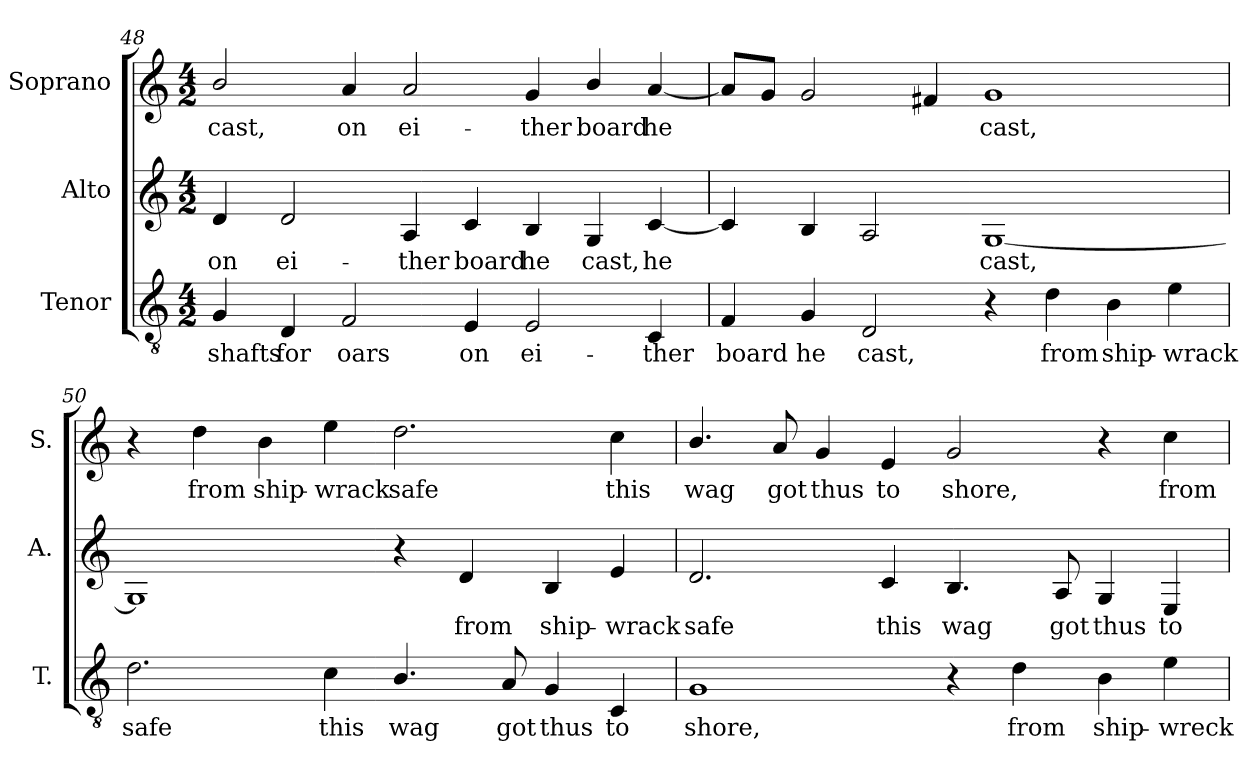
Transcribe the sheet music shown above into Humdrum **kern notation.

**kern	**text	**kern	**text	**kern	**text
*part3	*part3	*part2	*part2	*part1	*part1
*staff3	*staff3	*staff2	*staff2	*staff1	*staff1
*I"Tenor	*	*I"Alto	*	*I"Soprano	*
*I'T.	*	*I'A.	*	*I'S.	*
!!LO:LB:g=z
*clefGv2	*	*clefG2	*	*clefG2	*
*ITrd7c12	*	*	*	*	*
*k[]	*	*k[]	*	*k[]	*
*C:	*	*C:	*	*C:	*
*M4/2	*	*M4/2	*	*M4/2	*
=48	=48	=48	=48	=48	=48
!	!LO:LY:b:color=#000000	!	!	!	!
!	!	!	!LO:LY:b:color=#000000	!	!
!	!	!	!	!	!LO:LY:b:color=#000000
4GGi/	shafts	4di/	on	2bi/	cast,
!	!LO:LY:b:color=#000000	!	!	!	!
!	!	!	!LO:LY:b:color=#000000	!	!
4DDi/	for	2di/	ei-	.	.
!	!LO:LY:b:color=#000000	!	!	!	!
!	!	!	!	!	!LO:LY:b:color=#000000
2FFi/	oars	.	.	4ai/	on
!	!	!	!LO:LY:b:color=#000000	!	!
!	!	!	!	!	!LO:LY:b:color=#000000
.	.	4Ai/	-ther	2ai/	ei-
!	!LO:LY:b:color=#000000	!	!	!	!
!	!	!	!LO:LY:b:color=#000000	!	!
4EEi/	on	4ci/	board	.	.
!	!LO:LY:b:color=#000000	!	!	!	!
!	!	!	!LO:LY:b:color=#000000	!	!
!	!	!	!	!	!LO:LY:b:color=#000000
2EEi/	ei-	4Bi/	he	4gi/	-ther
!	!	!	!LO:LY:b:color=#000000	!	!
!	!	!	!	!	!LO:LY:b:color=#000000
.	.	4Gi/	cast,	4bi/	board
!	!LO:LY:b:color=#000000	!	!	!	!
!	!	!	!LO:LY:b:color=#000000	!	!
!	!	!	!	!	!LO:LY:b:color=#000000
4CCi/	-ther	[4ci/	he	[4ai/	he
=49	=49	=49	=49	=49	=49
!	!LO:LY:b:color=#000000	!	!	!	!
4FFi/	board	4ci/]	.	8ai/L]	.
.	.	.	.	8gi/J	.
!	!LO:LY:b:color=#000000	!	!	!	!
4GGi/	he	4Bi/	.	2gi/	.
!	!LO:LY:b:color=#000000	!	!	!	!
2DDi/	cast,	2Ai/	.	.	.
.	.	.	.	4f#Xi/	.
!	!	!	!LO:LY:b:color=#000000	!	!
!	!	!	!	!	!LO:LY:b:color=#000000
4r	.	[1Gi	cast,	1gi	cast,
!	!LO:LY:b:color=#000000	!	!	!	!
4Di\	from	.	.	.	.
!	!LO:LY:b:color=#000000	!	!	!	!
4BBi\	ship-	.	.	.	.
!	!LO:LY:b:color=#000000	!	!	!	!
4Ei\	-wrack	.	.	.	.
=50	=50	=50	=50	=50	=50
!	!LO:LY:b:color=#000000	!	!	!	!
2.Di\	safe	1Gi]	.	4r	.
!	!	!	!	!	!LO:LY:b:color=#000000
.	.	.	.	4ddi\	from
!	!	!	!	!	!LO:LY:b:color=#000000
.	.	.	.	4bi\	ship-
!	!LO:LY:b:color=#000000	!	!	!	!
!	!	!	!	!	!LO:LY:b:color=#000000
4Ci\	this	.	.	4eei\	-wrack
!	!LO:LY:b:color=#000000	!	!	!	!
!	!	!	!	!	!LO:LY:b:color=#000000
4.BBi/	wag	4r	.	2.ddi\	safe
!	!	!	!LO:LY:b:color=#000000	!	!
.	.	4di/	from	.	.
!	!LO:LY:b:color=#000000	!	!	!	!
8AAi/	got	.	.	.	.
!	!LO:LY:b:color=#000000	!	!	!	!
!	!	!	!LO:LY:b:color=#000000	!	!
4GGi/	thus	4Bi/	ship-	.	.
!	!LO:LY:b:color=#000000	!	!	!	!
!	!	!	!LO:LY:b:color=#000000	!	!
!	!	!	!	!	!LO:LY:b:color=#000000
4CCi/	to	4ei/	-wrack	4cci\	this
!!LO:PB:g=z
=51	=51	=51	=51	=51	=51
!	!LO:LY:b:color=#000000	!	!	!	!
!	!	!	!LO:LY:b:color=#000000	!	!
!	!	!	!	!	!LO:LY:b:color=#000000
1GGi	shore,	2.di/	safe	4.bi/	wag
!	!	!	!	!	!LO:LY:b:color=#000000
.	.	.	.	8ai/	got
!	!	!	!	!	!LO:LY:b:color=#000000
.	.	.	.	4gi/	thus
!	!	!	!LO:LY:b:color=#000000	!	!
!	!	!	!	!	!LO:LY:b:color=#000000
.	.	4ci/	this	4ei/	to
!	!	!	!LO:LY:b:color=#000000	!	!
!	!	!	!	!	!LO:LY:b:color=#000000
4r	.	4.Bi/	wag	2gi/	shore,
!	!LO:LY:b:color=#000000	!	!	!	!
4Di\	from	.	.	.	.
!	!	!	!LO:LY:b:color=#000000	!	!
.	.	8Ai/	got	.	.
!	!LO:LY:b:color=#000000	!	!	!	!
!	!	!	!LO:LY:b:color=#000000	!	!
4BBi\	ship-	4Gi/	thus	4r	.
!	!LO:LY:b:color=#000000	!	!	!	!
!	!	!	!LO:LY:b:color=#000000	!	!
!	!	!	!	!	!LO:LY:b:color=#000000
4Ei\	-wreck	4Ei/	to	4cci\	from
=	=	=	=	=	=
*-	*-	*-	*-	*-	*-
